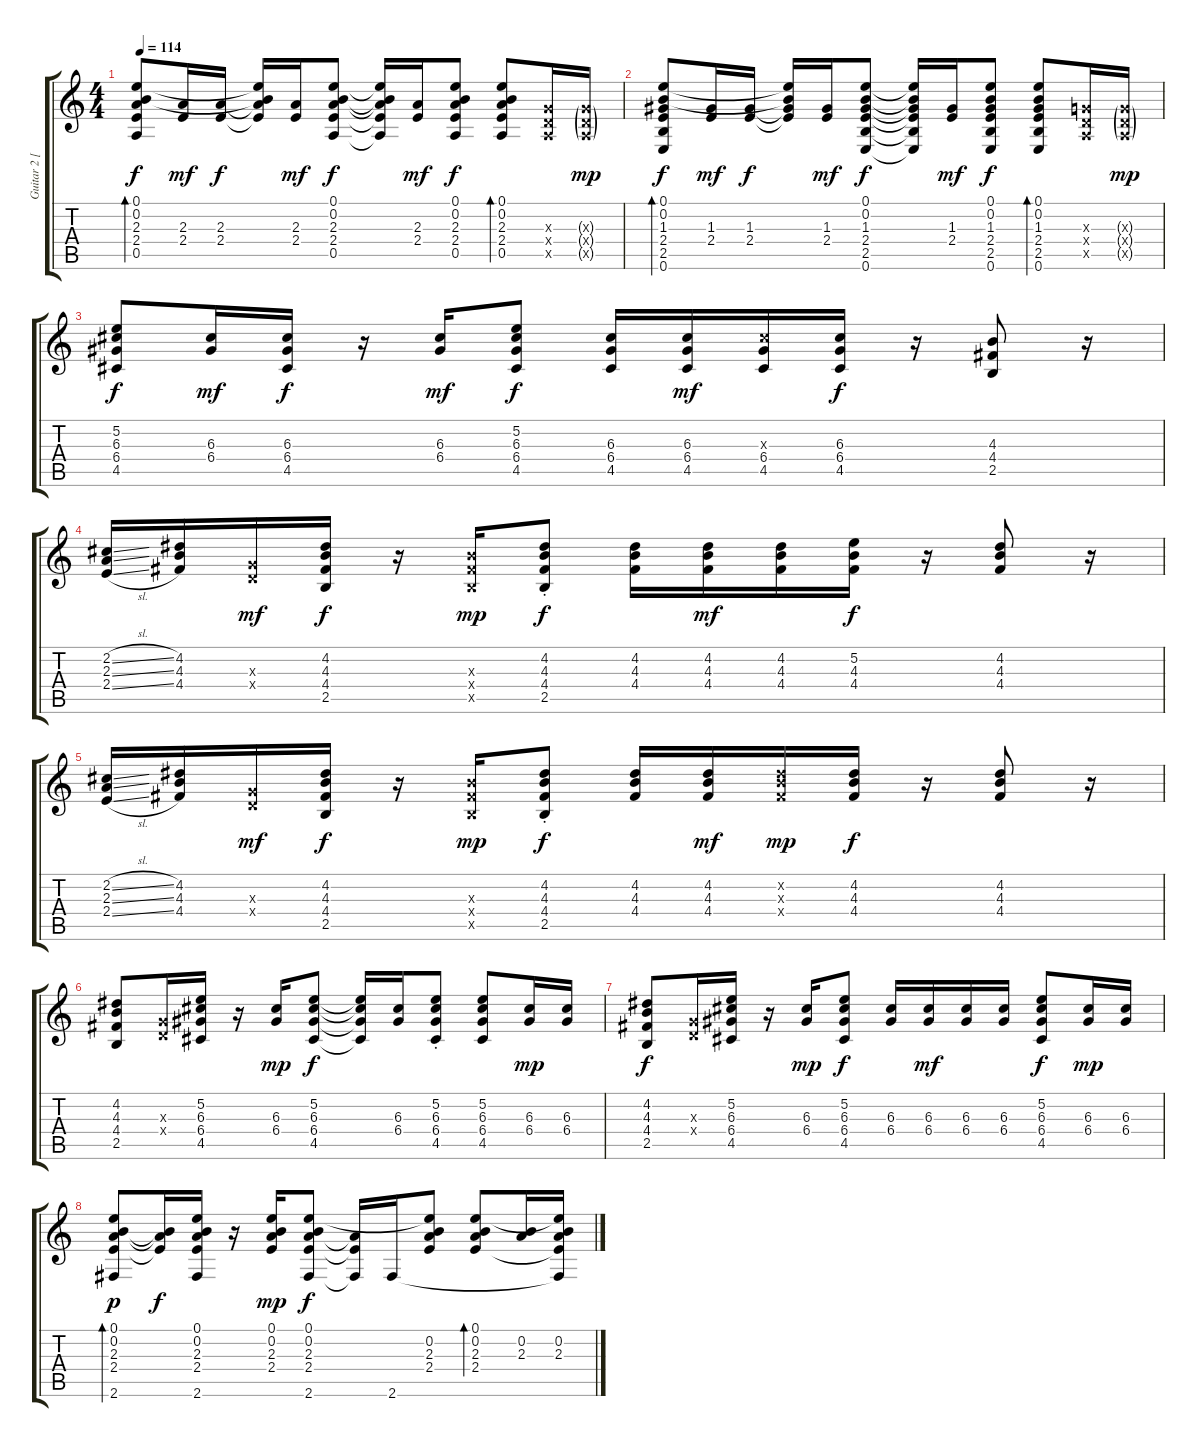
\track ("Guitar 2 [Backing]" "Guitar 2 [") {instrument acousticguitarsteel}
\staff {score tabs}
\tuning (E4 B3 G3 D3 A2 E2) {hide}
\ts (4 4)
\tempo 114
\clef g2
\ks c
(0.1 0.2 2.3 2.4 0.5).8{bd 60 dy f} (2.3 2.4).16{dy mf} (2.3 2.4).16{dy f} (0.1{t} 0.2{t} 2.3{t} 2.4{t}).16 (2.3 2.4).16{dy mf} (0.1 0.2 2.3 2.4 0.5).8{dy f} (0.1{t} 0.2{t} 2.3{t} 2.4{t} 0.5{t}).16 (2.3 2.4).16{dy mf} (0.1 0.2 2.3 2.4 0.5).8{dy f} (0.1 0.2 2.3 2.4 0.5).8{bd 60} (0.3{x} 0.4{x} 0.5{x}).16 (0.3{g x} 0.4{g x} 0.5{g x}).16{dy mp} |
(0.1 0.2 1.3 2.4 2.5 0.6).8{bd 60 dy f} (1.3 2.4).16{dy mf} (1.3 2.4).16{dy f} (0.1{t} 0.2{t} 1.3{t} 2.4{t}).16 (1.3 2.4).16{dy mf} (0.1 0.2 1.3 2.4 2.5 0.6).8{dy f} (0.1{t} 0.2{t} 1.3{t} 2.4{t} 2.5{t} 0.6{t}).16 (1.3 2.4).16{dy mf} (0.1 0.2 1.3 2.4 2.5 0.6).8{dy f} (0.1 0.2 1.3 2.4 2.5 0.6).8{bd 60} (0.3{x} 0.4{x} 0.5{x}).16 (0.3{g x} 0.4{g x} 0.5{g x}).16{dy mp} |
(5.2 6.3 6.4 4.5).8{dy f} (6.3 6.4).16{dy mf} (6.3 6.4 4.5).16{dy f} r.16 (6.3 6.4).16{dy mf} (5.2 6.3 6.4 4.5).8{dy f} (6.3 6.4 4.5).16 (6.3 6.4 4.5).16{dy mf} (6.3{x} 6.4 4.5).16 (6.3 6.4 4.5).16{dy f} r.16 (4.3 4.4 2.5).8 r.16 |
(2.2{sl} 2.3{sl} 2.4{sl}).16 (4.2 4.3 4.4).16 (0.3{x} 0.4{x}).16{dy mf} (4.2 4.3 4.4 2.5).16{dy f} r.16 (4.3{x} 4.4{x} 2.5{x}).16{dy mp} (4.2 4.3{st} 4.4{st} 2.5{st}).8{dy f} (4.2 4.3 4.4).16 (4.2 4.3 4.4).16{dy mf} (4.2 4.3 4.4).16 (5.2 4.3 4.4).16{dy f} r.16 (4.2 4.3 4.4).8 r.16 |
(2.2{sl} 2.3{sl} 2.4{sl}).16 (4.2 4.3 4.4).16 (0.3{x} 0.4{x}).16{dy mf} (4.2 4.3 4.4 2.5).16{dy f} r.16 (4.3{x} 4.4{x} 2.5{x}).16{dy mp} (4.2 4.3{st} 4.4{st} 2.5{st}).8{dy f} (4.2 4.3 4.4).16 (4.2 4.3 4.4).16{dy mf} (4.2{x} 4.3{x} 4.4{x}).16{dy mp} (4.2 4.3 4.4).16{dy f} r.16 (4.2 4.3 4.4).8 r.16 |
(4.2 4.3 4.4 2.5).8 (0.3{x} 0.4{x}).16 (5.2 6.3 6.4 4.5).16 r.16 (6.3 6.4).16{dy mp} (5.2 6.3 6.4 4.5).8{dy f} (5.2{t} 6.3{t} 6.4{t} 4.5{t}).16 (6.3 6.4).16 (5.2{st} 6.3{st} 6.4{st} 4.5{st}).8 (5.2 6.3 6.4 4.5).8 (6.3 6.4).16{dy mp} (6.3 6.4).16 |
(4.2 4.3 4.4 2.5).8{dy f} (0.3{x} 0.4{x}).16 (5.2 6.3 6.4 4.5).16 r.16 (6.3 6.4).16{dy mp} (5.2 6.3 6.4 4.5).8{dy f} (6.3 6.4).16 (6.3 6.4).16{dy mf} (6.3 6.4).16 (6.3 6.4).16 (5.2 6.3 6.4 4.5).8{dy f} (6.3 6.4).16{dy mp} (6.3 6.4).16 |
(0.1 0.2 2.3 2.4 2.6).8{bd 120 dy p} (0.2{t} 2.3{t} 2.4{t}).16{dy f} (0.1 0.2 2.3 2.4 2.6).16 r.16 (0.1 0.2 2.3 2.4).16{dy mp} (0.1 0.2 2.3 2.4 2.6).8{dy f} (2.3{t} 2.4{t} 2.6{t}).16 2.6.16 (0.1{t} 0.2 2.3 2.4).8 (0.1 0.2 2.3 2.4).8{bd 60} (0.2 2.3).16 (0.1{t} 0.2 2.3 2.4{t} 2.6{t}).16
